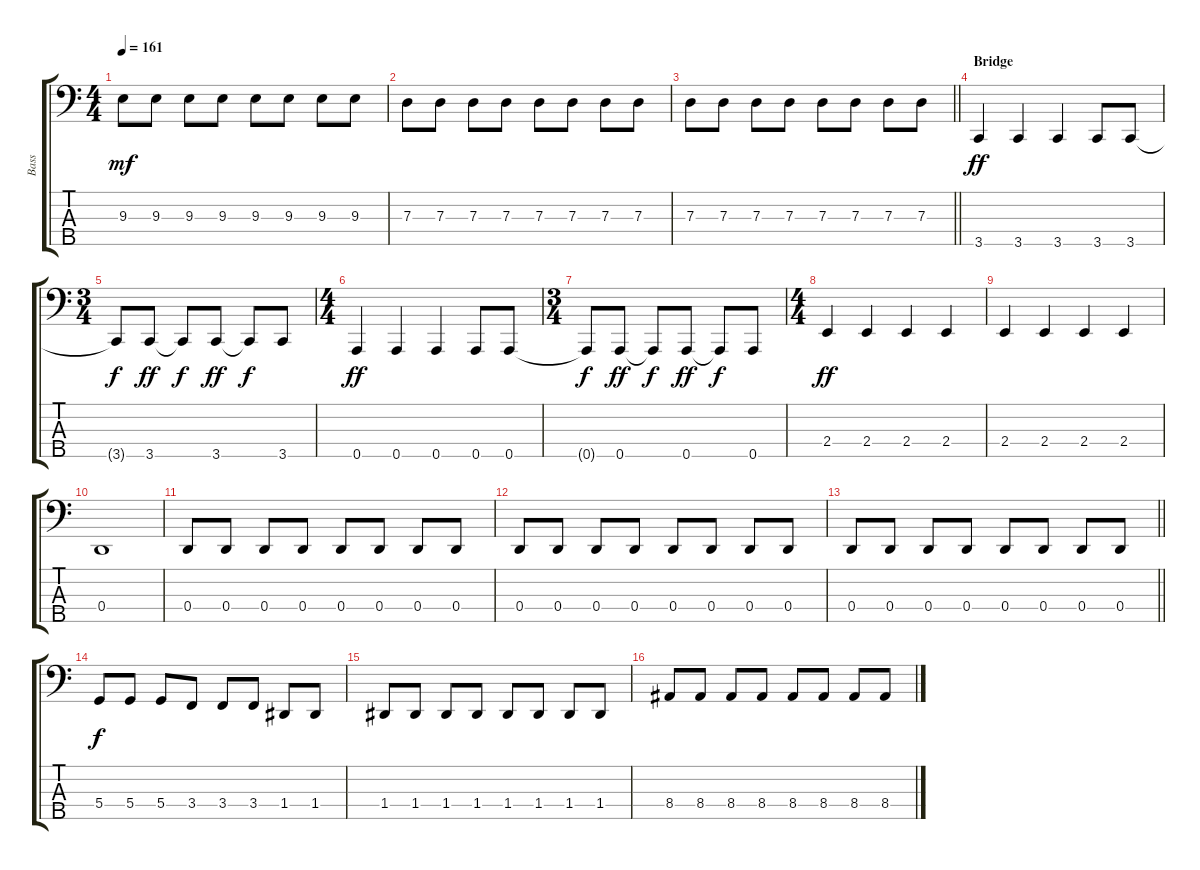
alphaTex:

\track ("Bass" "Bass") {instrument electricbassfinger}
\staff {score tabs}
\tuning (F2 C2 G1 D1 A0) {hide}
\ts (4 4)
\tempo 161
\clef f4
\ks c
9.3.8{dy mf} 9.3.8 9.3.8 9.3.8 9.3.8 9.3.8 9.3.8 9.3.8 |
7.3.8 7.3.8 7.3.8 7.3.8 7.3.8 7.3.8 7.3.8 7.3.8 |
\barLineRight lightlight
7.3.8 7.3.8 7.3.8 7.3.8 7.3.8 7.3.8 7.3.8 7.3.8 |
\section ("" "Bridge")
3.5.4{dy ff} 3.5.4 3.5.4 3.5.8 3.5.8 |
\ts (3 4)
3.5{t}.8{dy f} 3.5.8{dy ff} 3.5{t}.8{dy f} 3.5.8{dy ff} 3.5{t}.8{dy f} 3.5.8 |
\ts (4 4)
0.5.4{dy ff} 0.5.4 0.5.4 0.5.8 0.5.8 |
\ts (3 4)
0.5{t}.8{dy f} 0.5.8{dy ff} 0.5{t}.8{dy f} 0.5.8{dy ff} 0.5{t}.8{dy f} 0.5.8 |
\ts (4 4)
2.4.4{dy ff} 2.4.4 2.4.4 2.4.4 |
2.4.4 2.4.4 2.4.4 2.4.4 |
0.4.1 |
0.4.8 0.4.8 0.4.8 0.4.8 0.4.8 0.4.8 0.4.8 0.4.8 |
0.4.8 0.4.8 0.4.8 0.4.8 0.4.8 0.4.8 0.4.8 0.4.8 |
\barLineRight lightlight
0.4.8 0.4.8 0.4.8 0.4.8 0.4.8 0.4.8 0.4.8 0.4.8 |
5.4.8{dy f} 5.4.8 5.4.8 3.4.8 3.4.8 3.4.8 1.4.8 1.4.8 |
1.4.8 1.4.8 1.4.8 1.4.8 1.4.8 1.4.8 1.4.8 1.4.8 |
8.4.8 8.4.8 8.4.8 8.4.8 8.4.8 8.4.8 8.4.8 8.4.8
